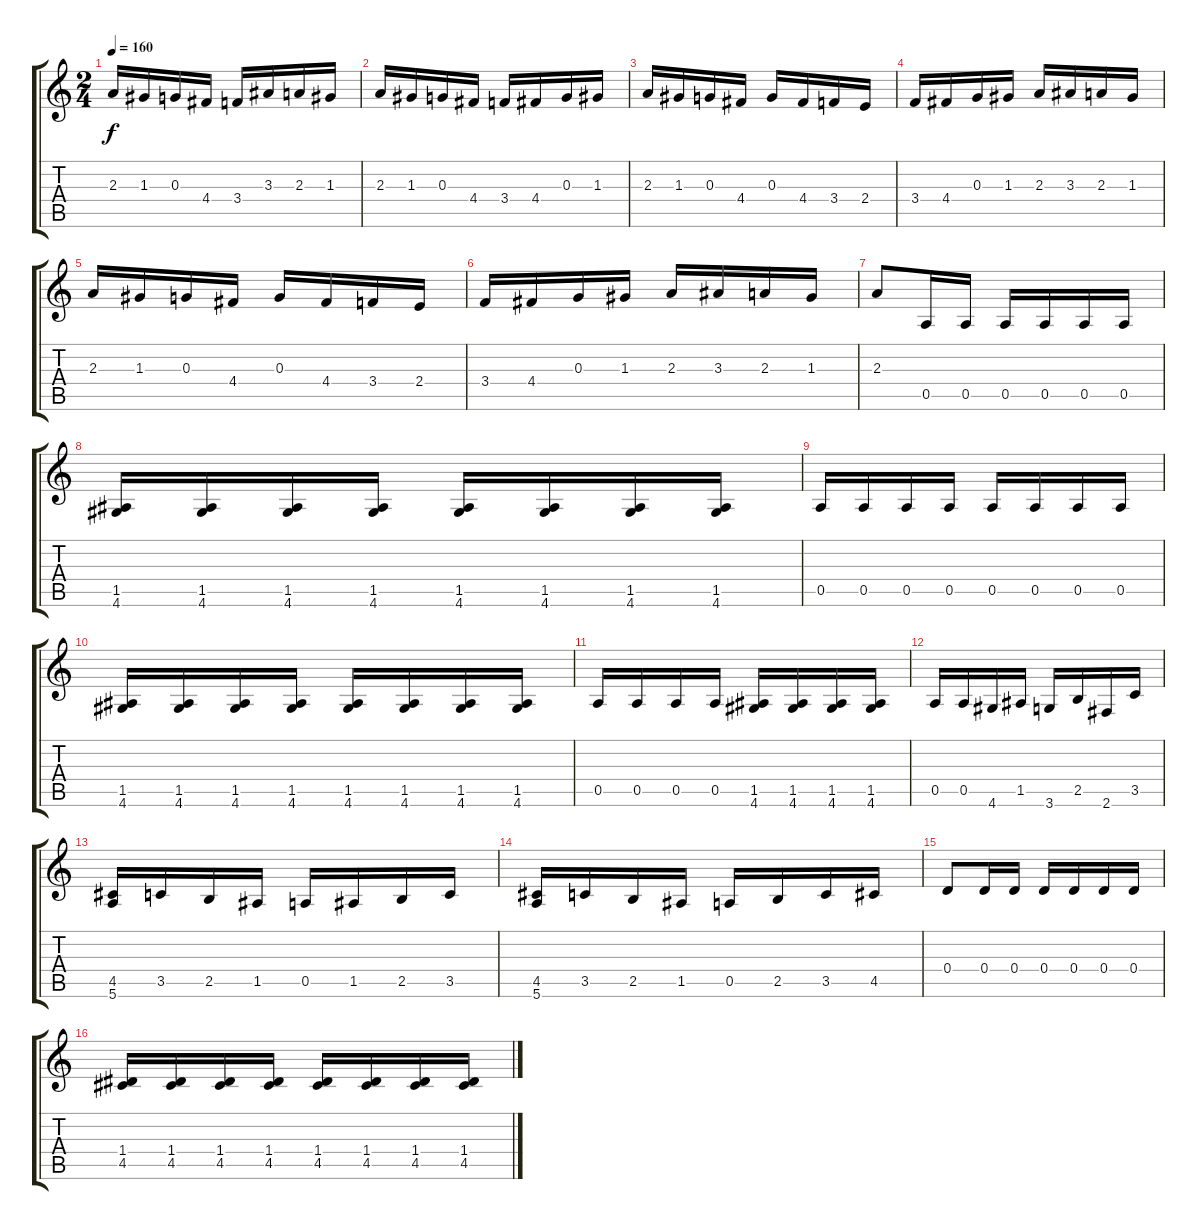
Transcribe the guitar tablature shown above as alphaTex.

\track "" {instrument distortionguitar}
\staff {score tabs}
\tuning (E4 B3 G3 D3 A2 E2) {hide}
\ts (2 4)
\tempo 160
\clef g2
\ks c
2.3.16{dy f} 1.3.16 0.3.16 4.4.16 3.4.16 3.3.16 2.3.16 1.3.16 |
2.3.16 1.3.16 0.3.16 4.4.16 3.4.16 4.4.16 0.3.16 1.3.16 |
2.3.16 1.3.16 0.3.16 4.4.16 0.3.16 4.4.16 3.4.16 2.4.16 |
3.4.16 4.4.16 0.3.16 1.3.16 2.3.16 3.3.16 2.3.16 1.3.16 |
2.3.16 1.3.16 0.3.16 4.4.16 0.3.16 4.4.16 3.4.16 2.4.16 |
3.4.16 4.4.16 0.3.16 1.3.16 2.3.16 3.3.16 2.3.16 1.3.16 |
2.3.8 0.5.16 0.5.16 0.5.16 0.5.16 0.5.16 0.5.16 |
(1.5 4.6).16 (1.5 4.6).16 (1.5 4.6).16 (1.5 4.6).16 (1.5 4.6).16 (1.5 4.6).16 (1.5 4.6).16 (1.5 4.6).16 |
0.5.16 0.5.16 0.5.16 0.5.16 0.5.16 0.5.16 0.5.16 0.5.16 |
(1.5 4.6).16 (1.5 4.6).16 (1.5 4.6).16 (1.5 4.6).16 (1.5 4.6).16 (1.5 4.6).16 (1.5 4.6).16 (1.5 4.6).16 |
0.5.16 0.5.16 0.5.16 0.5.16 (1.5 4.6).16 (1.5 4.6).16 (1.5 4.6).16 (1.5 4.6).16 |
0.5.16 0.5.16 4.6.16 1.5.16 3.6.16 2.5.16 2.6.16 3.5.16 |
(4.5 5.6).16 3.5.16 2.5.16 1.5.16 0.5.16 1.5.16 2.5.16 3.5.16 |
(4.5 5.6).16 3.5.16 2.5.16 1.5.16 0.5.16 2.5.16 3.5.16 4.5.16 |
0.4.8 0.4.16 0.4.16 0.4.16 0.4.16 0.4.16 0.4.16 |
(1.4 4.5).16 (1.4 4.5).16 (1.4 4.5).16 (1.4 4.5).16 (1.4 4.5).16 (1.4 4.5).16 (1.4 4.5).16 (1.4 4.5).16
